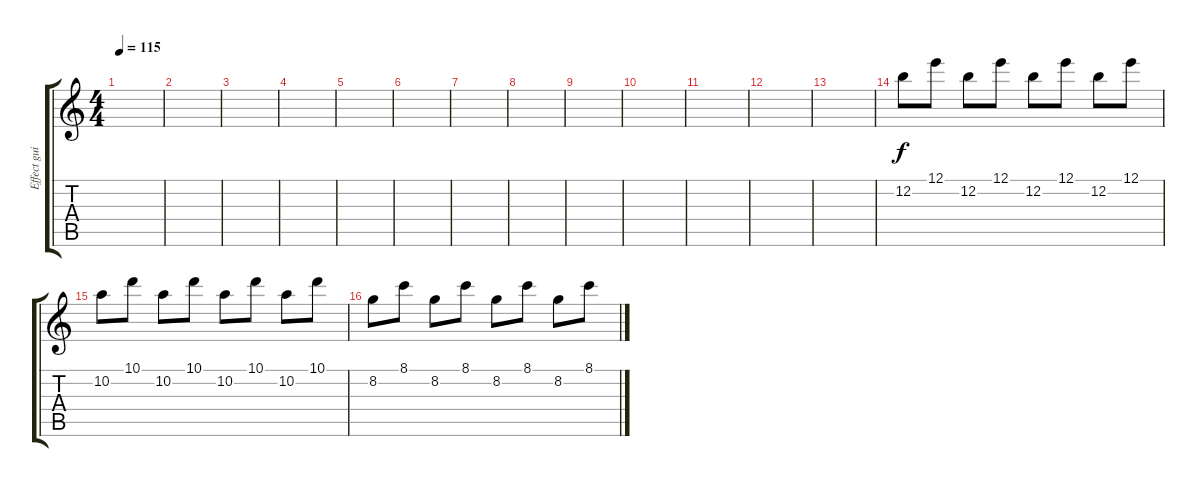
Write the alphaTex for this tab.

\track ("Effect guitar" "Effect gui") {instrument electricguitarjazz}
\staff {score tabs}
\tuning (E4 B3 G3 D3 A2 E2) {hide}
\ts (4 4)
\tempo 115
\clef g2
\ks c
|
|
|
|
|
|
|
|
|
|
|
|
|
12.2.8 12.1.8 12.2.8 12.1.8 12.2.8 12.1.8 12.2.8 12.1.8 |
10.2.8 10.1.8 10.2.8 10.1.8 10.2.8 10.1.8 10.2.8 10.1.8 |
8.2.8 8.1.8 8.2.8 8.1.8 8.2.8 8.1.8 8.2.8 8.1.8
